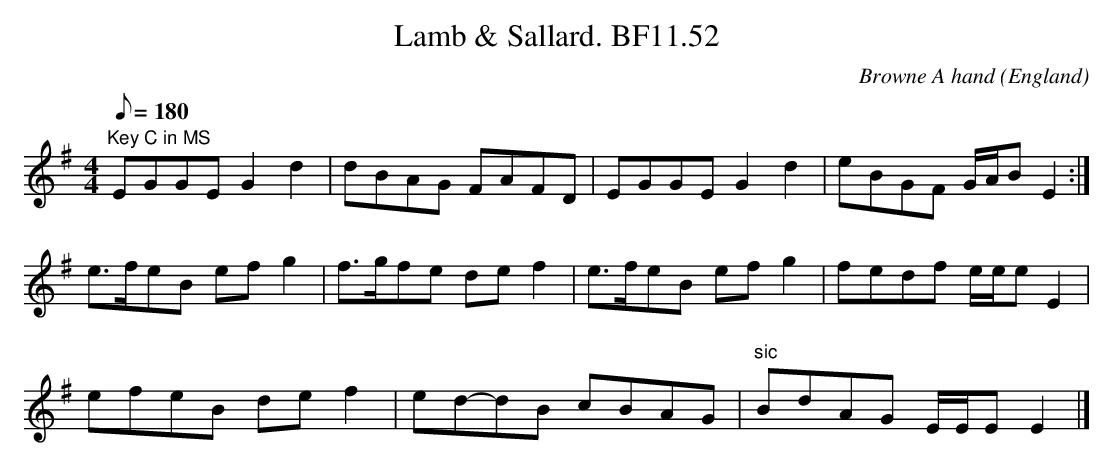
X:1
T:Lamb & Sallard. BF11.52
M:4/4
Q:180
C:Browne A hand
O:England
K:G
"Key C in MS"EGGEG2d2|dBAG FAFD|EGGEG2d2|eBGF G/A/BE2:|!
e>feB efg2|f>gfe def2|e>feB efg2|fedf e/e/eE2|!
efeB def2|ed-dB cBAG|"sic"BdAG E/E/EE2|]
